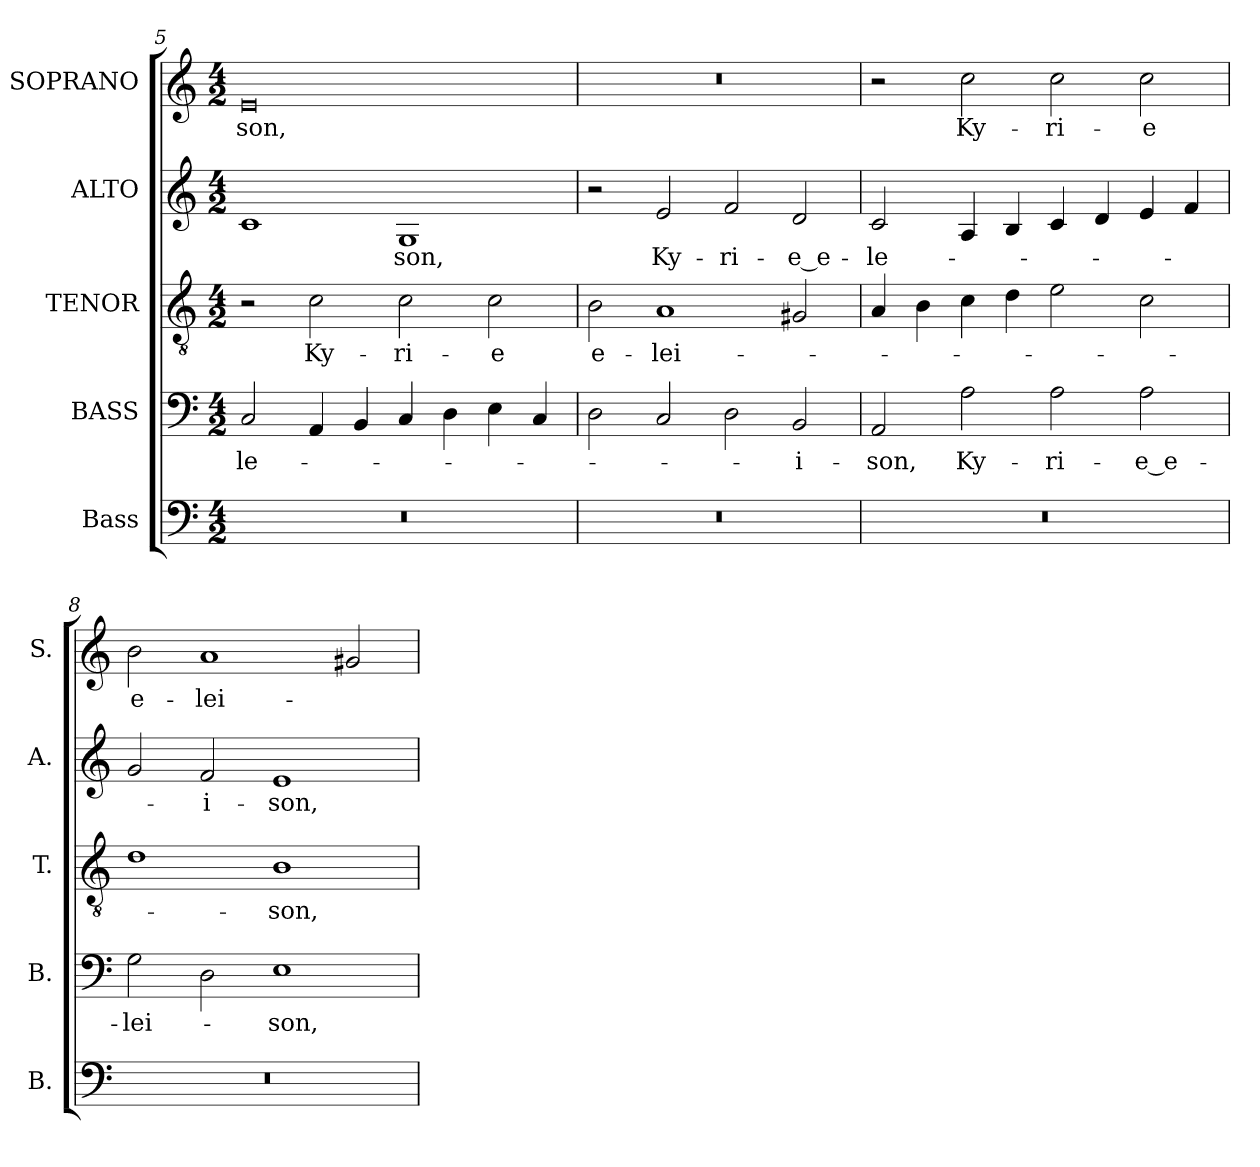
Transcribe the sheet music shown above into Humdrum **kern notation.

**kern	**kern	**text	**kern	**text	**kern	**text	**kern	**text
*part5	*part4	*part4	*part3	*part3	*part2	*part2	*part1	*part1
*staff5	*staff4	*staff4	*staff3	*staff3	*staff2	*staff2	*staff1	*staff1
*I"Bass	*I"BASS	*	*I"TENOR	*	*I"ALTO	*	*I"SOPRANO	*
*I'B.	*I'B.	*	*I'T.	*	*I'A.	*	*I'S.	*
*clefF4	*clefF4	*	*clefGv2	*	*clefG2	*	*clefG2	*
*	*	*	*ITrd7c12	*	*	*	*	*
*k[]	*k[]	*	*k[]	*	*k[]	*	*k[]	*
*C:	*C:	*	*C:	*	*C:	*	*C:	*
*M4/2	*M4/2	*	*M4/2	*	*M4/2	*	*M4/2	*
=5	=5	=5	=5	=5	=5	=5	=5	=5
!LO:N:vis=1	!	!	!	!	!	!	!	!
!	!	!LO:LY:b:color=#000000	!	!	!	!	!	!
!	!	!	!	!	!	!	!	!LO:LY:b:color=#000000
0r	2Ci/	-le-	2r	.	1ci	.	0ei	-son,
!	!	!	!	!LO:LY:b:color=#000000	!	!	!	!
.	4AAi/	.	2Ci\	Ky-	.	.	.	.
.	4BBi/	.	.	.	.	.	.	.
!	!	!	!	!LO:LY:b:color=#000000	!	!	!	!
!	!	!	!	!	!	!LO:LY:b:color=#000000	!	!
.	4Ci/	.	2Ci\	-ri-	1Gi	-son,	.	.
.	4Di\	.	.	.	.	.	.	.
!	!	!	!	!LO:LY:b:color=#000000	!	!	!	!
.	4Ei\	.	2Ci\	-e	.	.	.	.
.	4Ci/	.	.	.	.	.	.	.
=6	=6	=6	=6	=6	=6	=6	=6	=6
!LO:N:vis=1	!	!	!	!	!	!	!	!
!	!	!	!	!LO:LY:b:color=#000000	!	!	!LO:N:vis=1	!
0r	2Di\	.	2BBi\	e-	2r	.	0r	.
!	!	!	!	!LO:LY:b:color=#000000	!	!	!	!
!	!	!	!	!	!	!LO:LY:b:color=#000000	!	!
.	2Ci/	.	1AAi	-lei-	2ei/	Ky-	.	.
!	!	!	!	!	!	!LO:LY:b:color=#000000	!	!
.	2Di\	.	.	.	2fi/	-ri-	.	.
!	!	!LO:LY:b:color=#000000	!	!	!	!	!	!
!	!	!	!	!	!	!LO:LY:b:color=#000000	!	!
.	2BBi/	-i-	2GG#Xi/	.	2di/	-e_e-	.	.
!!LO:LB:g=z
=7	=7	=7	=7	=7	=7	=7	=7	=7
!LO:N:vis=1	!	!	!	!	!	!	!	!
!	!	!LO:LY:b:color=#000000	!	!	!	!	!	!
!	!	!	!	!	!	!LO:LY:b:color=#000000	!	!
0r	2AAi/	-son,	4AAi/	.	2ci/	-le-	2r	.
.	.	.	4BBi\	.	.	.	.	.
!	!	!LO:LY:b:color=#000000	!	!	!	!	!	!
!	!	!	!	!	!	!	!	!LO:LY:b:color=#000000
.	2Ai\	Ky-	4Ci\	.	4Ai/	.	2cci\	Ky-
.	.	.	4Di\	.	4Bi/	.	.	.
!	!	!LO:LY:b:color=#000000	!	!	!	!	!	!
!	!	!	!	!	!	!	!	!LO:LY:b:color=#000000
.	2Ai\	-ri-	2Ei\	.	4ci/	.	2cci\	-ri-
.	.	.	.	.	4di/	.	.	.
!	!	!LO:LY:b:color=#000000	!	!	!	!	!	!
!	!	!	!	!	!	!	!	!LO:LY:b:color=#000000
.	2Ai\	-e_e-	2Ci\	.	4ei/	.	2cci\	-e
.	.	.	.	.	4fi/	.	.	.
=8	=8	=8	=8	=8	=8	=8	=8	=8
!LO:N:vis=1	!	!	!	!	!	!	!	!
!	!	!LO:LY:b:color=#000000	!	!	!	!	!	!
!	!	!	!	!	!	!	!	!LO:LY:b:color=#000000
0r	2Gi\	-lei-	1Di	.	2gi/	.	2bi\	e-
!	!	!	!	!	!	!LO:LY:b:color=#000000	!	!
!	!	!	!	!	!	!	!	!LO:LY:b:color=#000000
.	2Di\	.	.	.	2fi/	-i-	1ai	-lei-
!	!	!LO:LY:b:color=#000000	!	!	!	!	!	!
!	!	!	!	!LO:LY:b:color=#000000	!	!	!	!
!	!	!	!	!	!	!LO:LY:b:color=#000000	!	!
.	1Ei	-son,	1BBi	-son,	1ei	-son,	.	.
.	.	.	.	.	.	.	2g#Xi/	.
=	=	=	=	=	=	=	=	=
*-	*-	*-	*-	*-	*-	*-	*-	*-
